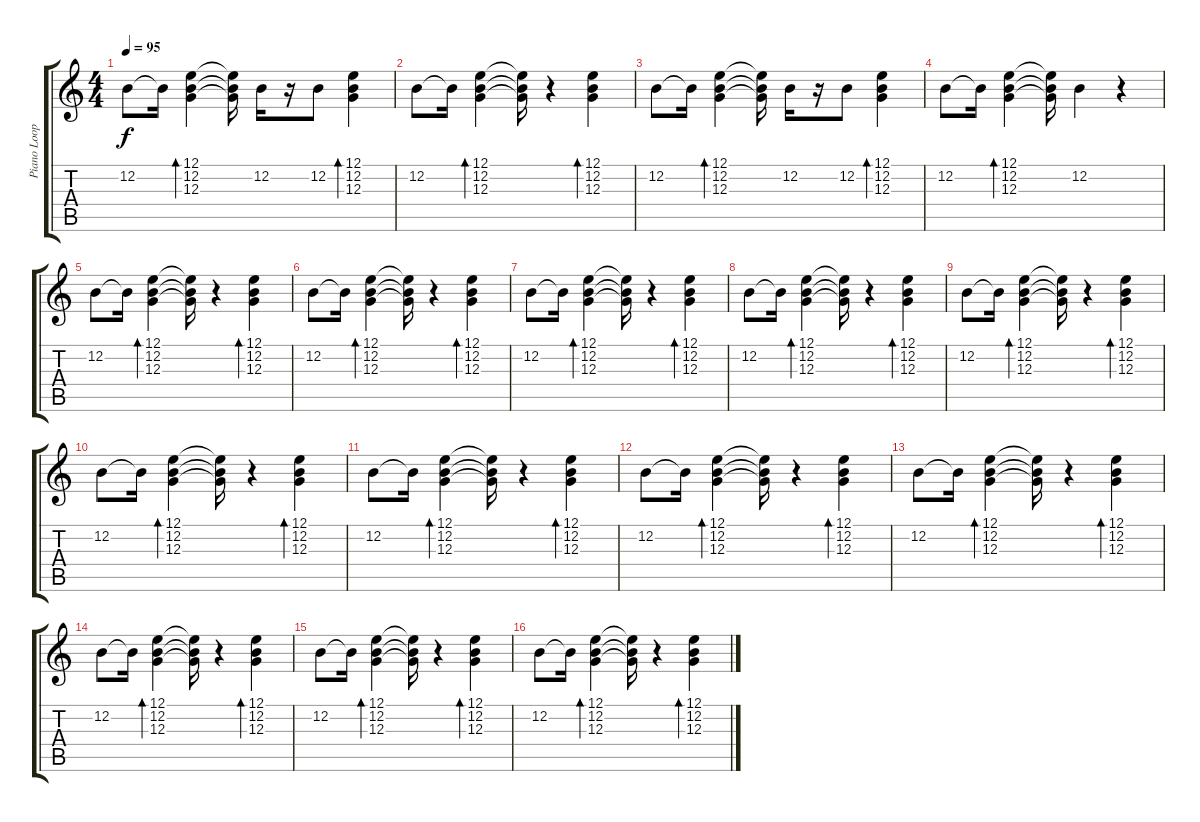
\track ("Piano Loop" "Piano Loop") {instrument acousticgrandpiano}
\staff {score tabs}
\tuning (E4 B3 G3 D3 A2 E2) {hide}
\ts (4 4)
\tempo 95
\clef g2
\ks c
12.2.8{dy f instrument acousticgrandpiano} 12.2{t}.16 (12.1 12.2 12.3).4{bd 240} (12.1{t} 12.2{t} 12.3{t}).16 12.2.16 r.16 12.2.8 (12.1 12.2 12.3).4{bd 240} |
12.2.8 12.2{t}.16 (12.1 12.2 12.3).4{bd 240} (12.1{t} 12.2{t} 12.3{t}).16 r.4 (12.1 12.2 12.3).4{bd 240} |
12.2.8 12.2{t}.16 (12.1 12.2 12.3).4{bd 240} (12.1{t} 12.2{t} 12.3{t}).16 12.2.16 r.16 12.2.8 (12.1 12.2 12.3).4{bd 240} |
12.2.8 12.2{t}.16 (12.1 12.2 12.3).4{bd 240} (12.1{t} 12.2{t} 12.3{t}).16 12.2.4 r.4 |
12.2.8 12.2{t}.16 (12.1 12.2 12.3).4{bd 240} (12.1{t} 12.2{t} 12.3{t}).16 r.4 (12.1 12.2 12.3).4{bd 240} |
12.2.8 12.2{t}.16 (12.1 12.2 12.3).4{bd 240} (12.1{t} 12.2{t} 12.3{t}).16 r.4 (12.1 12.2 12.3).4{bd 240} |
12.2.8 12.2{t}.16 (12.1 12.2 12.3).4{bd 240} (12.1{t} 12.2{t} 12.3{t}).16 r.4 (12.1 12.2 12.3).4{bd 240} |
12.2.8 12.2{t}.16 (12.1 12.2 12.3).4{bd 240} (12.1{t} 12.2{t} 12.3{t}).16 r.4 (12.1 12.2 12.3).4{bd 240} |
12.2.8 12.2{t}.16 (12.1 12.2 12.3).4{bd 240} (12.1{t} 12.2{t} 12.3{t}).16 r.4 (12.1 12.2 12.3).4{bd 240} |
12.2.8 12.2{t}.16 (12.1 12.2 12.3).4{bd 240} (12.1{t} 12.2{t} 12.3{t}).16 r.4 (12.1 12.2 12.3).4{bd 240} |
12.2.8 12.2{t}.16 (12.1 12.2 12.3).4{bd 240} (12.1{t} 12.2{t} 12.3{t}).16 r.4 (12.1 12.2 12.3).4{bd 240} |
12.2.8 12.2{t}.16 (12.1 12.2 12.3).4{bd 240} (12.1{t} 12.2{t} 12.3{t}).16 r.4 (12.1 12.2 12.3).4{bd 240} |
12.2.8 12.2{t}.16 (12.1 12.2 12.3).4{bd 240} (12.1{t} 12.2{t} 12.3{t}).16 r.4 (12.1 12.2 12.3).4{bd 240} |
12.2.8 12.2{t}.16 (12.1 12.2 12.3).4{bd 240} (12.1{t} 12.2{t} 12.3{t}).16 r.4 (12.1 12.2 12.3).4{bd 240} |
12.2.8 12.2{t}.16 (12.1 12.2 12.3).4{bd 240} (12.1{t} 12.2{t} 12.3{t}).16 r.4 (12.1 12.2 12.3).4{bd 240} |
12.2.8 12.2{t}.16 (12.1 12.2 12.3).4{bd 240} (12.1{t} 12.2{t} 12.3{t}).16 r.4 (12.1 12.2 12.3).4{bd 240}
